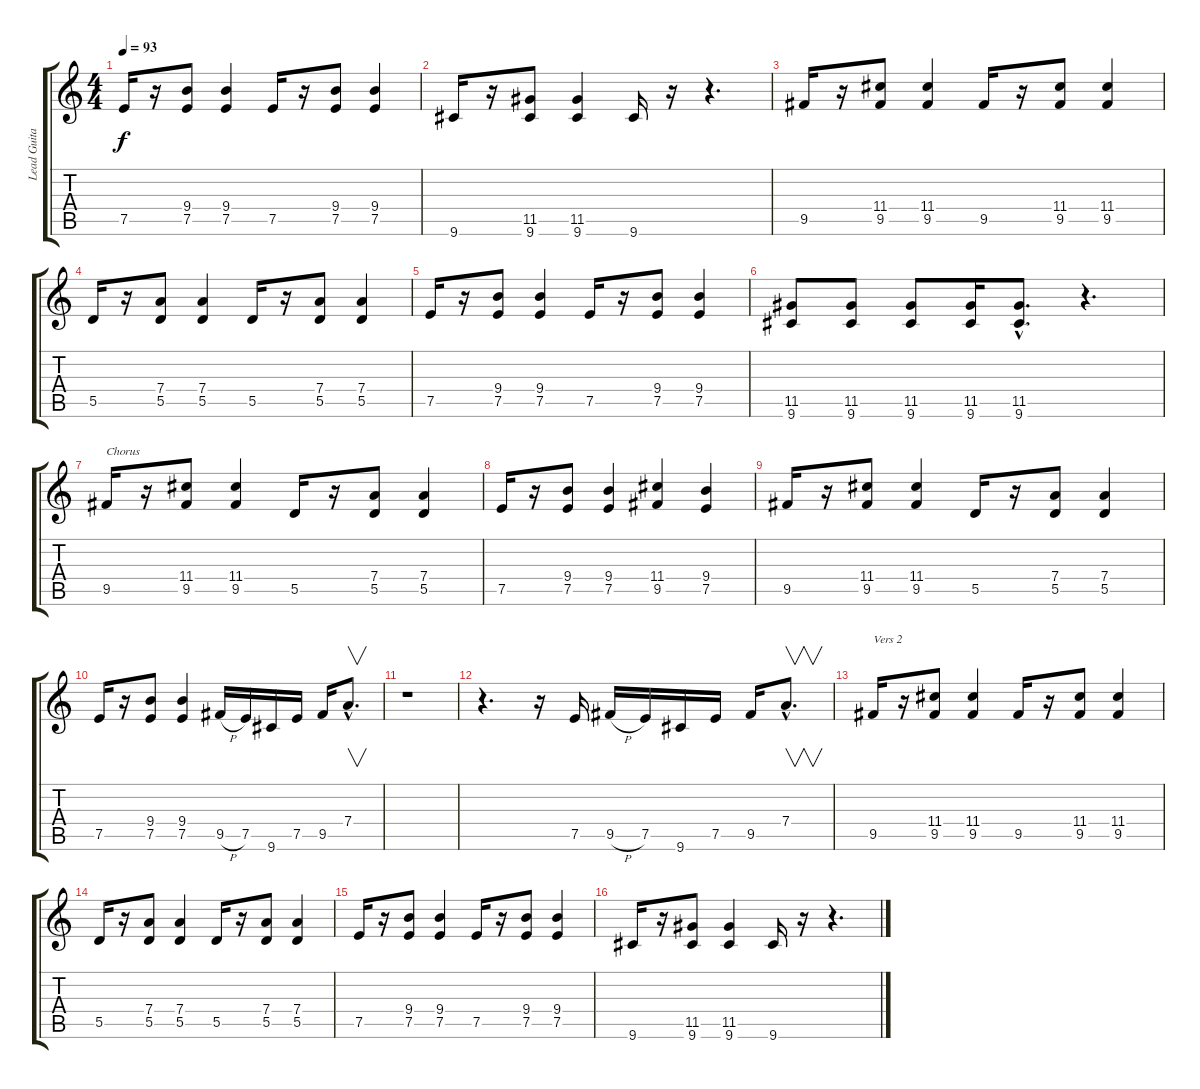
\track ("Lead Guitar" "Lead Guita") {instrument distortionguitar}
\staff {score tabs}
\tuning (E4 B3 G3 D3 A2 E2) {hide}
\ts (4 4)
\tempo 93
\clef g2
\ks c
7.5.16{dy f} r.16 (9.4 7.5).8 (9.4 7.5).4 7.5.16 r.16 (9.4 7.5).8 (9.4 7.5).4 |
9.6.16 r.16 (11.5 9.6).8 (11.5 9.6).4 9.6.16 r.16 r.4{d} |
9.5.16 r.16 (11.4 9.5).8 (11.4 9.5).4 9.5.16 r.16 (11.4 9.5).8 (11.4 9.5).4 |
5.5.16 r.16 (7.4 5.5).8 (7.4 5.5).4 5.5.16 r.16 (7.4 5.5).8 (7.4 5.5).4 |
7.5.16 r.16 (9.4 7.5).8 (9.4 7.5).4 7.5.16 r.16 (9.4 7.5).8 (9.4 7.5).4 |
(11.5 9.6).8 (11.5 9.6).8 (11.5 9.6).8 (11.5 9.6).16 (11.5{hac} 9.6{hac}).8{d} r.4{d} |
9.5.16{txt "Chorus"} r.16 (11.4 9.5).8 (11.4 9.5).4 5.5.16 r.16 (7.4 5.5).8 (7.4 5.5).4 |
7.5.16 r.16 (9.4 7.5).8 (9.4 7.5).4 (11.4 9.5).4 (9.4 7.5).4 |
9.5.16 r.16 (11.4 9.5).8 (11.4 9.5).4 5.5.16 r.16 (7.4 5.5).8 (7.4 5.5).4 |
7.5.16 r.16 (9.4 7.5).8 (9.4 7.5).4 9.5{h}.16 7.5.16 9.6.16 7.5.16 9.5.16 7.4{hac}.8{v d} |
r.1 |
r.4{d} r.16 7.5.16 9.5{h}.16 7.5.16 9.6.16 7.5.16 9.5.16 7.4{hac}.8{v d} |
9.5.16{txt "Vers 2"} r.16 (11.4 9.5).8 (11.4 9.5).4 9.5.16 r.16 (11.4 9.5).8 (11.4 9.5).4 |
5.5.16 r.16 (7.4 5.5).8 (7.4 5.5).4 5.5.16 r.16 (7.4 5.5).8 (7.4 5.5).4 |
7.5.16 r.16 (9.4 7.5).8 (9.4 7.5).4 7.5.16 r.16 (9.4 7.5).8 (9.4 7.5).4 |
9.6.16 r.16 (11.5 9.6).8 (11.5 9.6).4 9.6.16 r.16 r.4{d}
